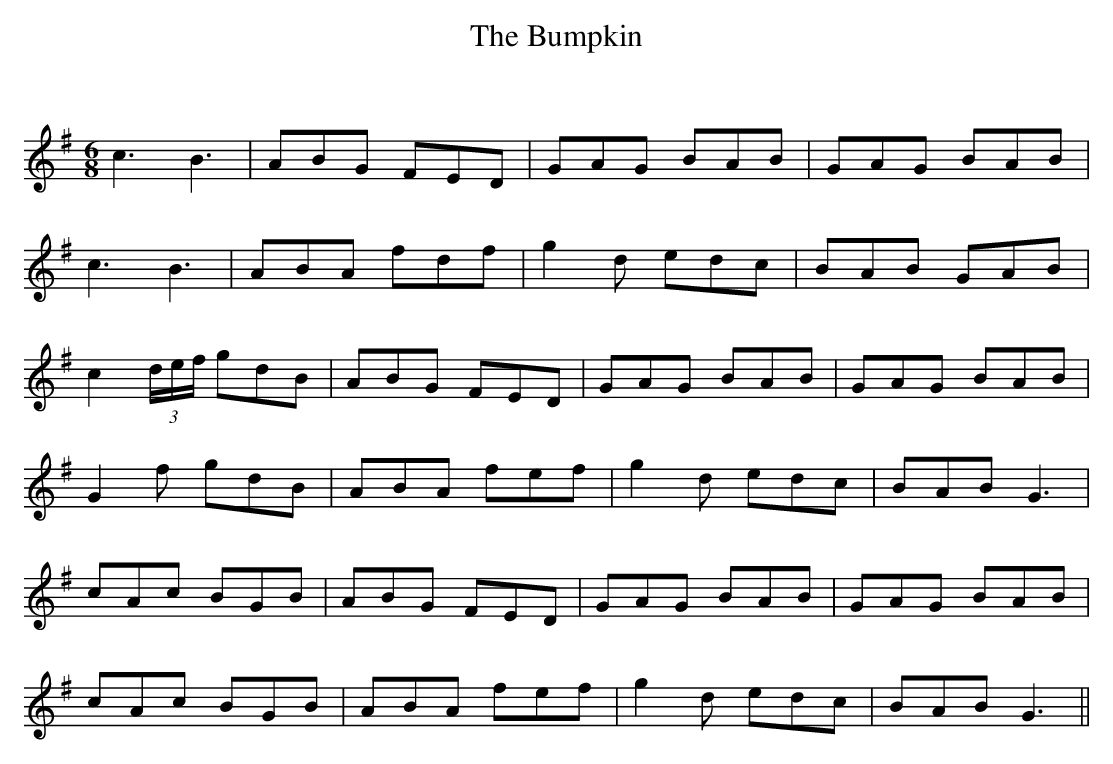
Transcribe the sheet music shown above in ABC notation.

X:1
T: The Bumpkin
C:
Q:180
K:G
M:6/8
L:1/16
c6 B6|A2B2G2 F2E2D2|G2A2G2 B2A2B2|G2A2G2 B2A2B2|
c6 B6|A2B2A2 f2d2f2|g4d2 e2d2c2|B2A2B2 G2A2B2|
c4(3def g2d2B2|A2B2G2 F2E2D2|G2A2G2 B2A2B2|G2A2G2 B2A2B2|
G4f2 g2d2B2|A2B2A2 f2e2f2|g4d2 e2d2c2|B2A2B2 G6|
c2A2c2 B2G2B2|A2B2G2 F2E2D2|G2A2G2 B2A2B2|G2A2G2 B2A2B2|
c2A2c2 B2G2B2|A2B2A2 f2e2f2|g4d2 e2d2c2|B2A2B2 G6||
